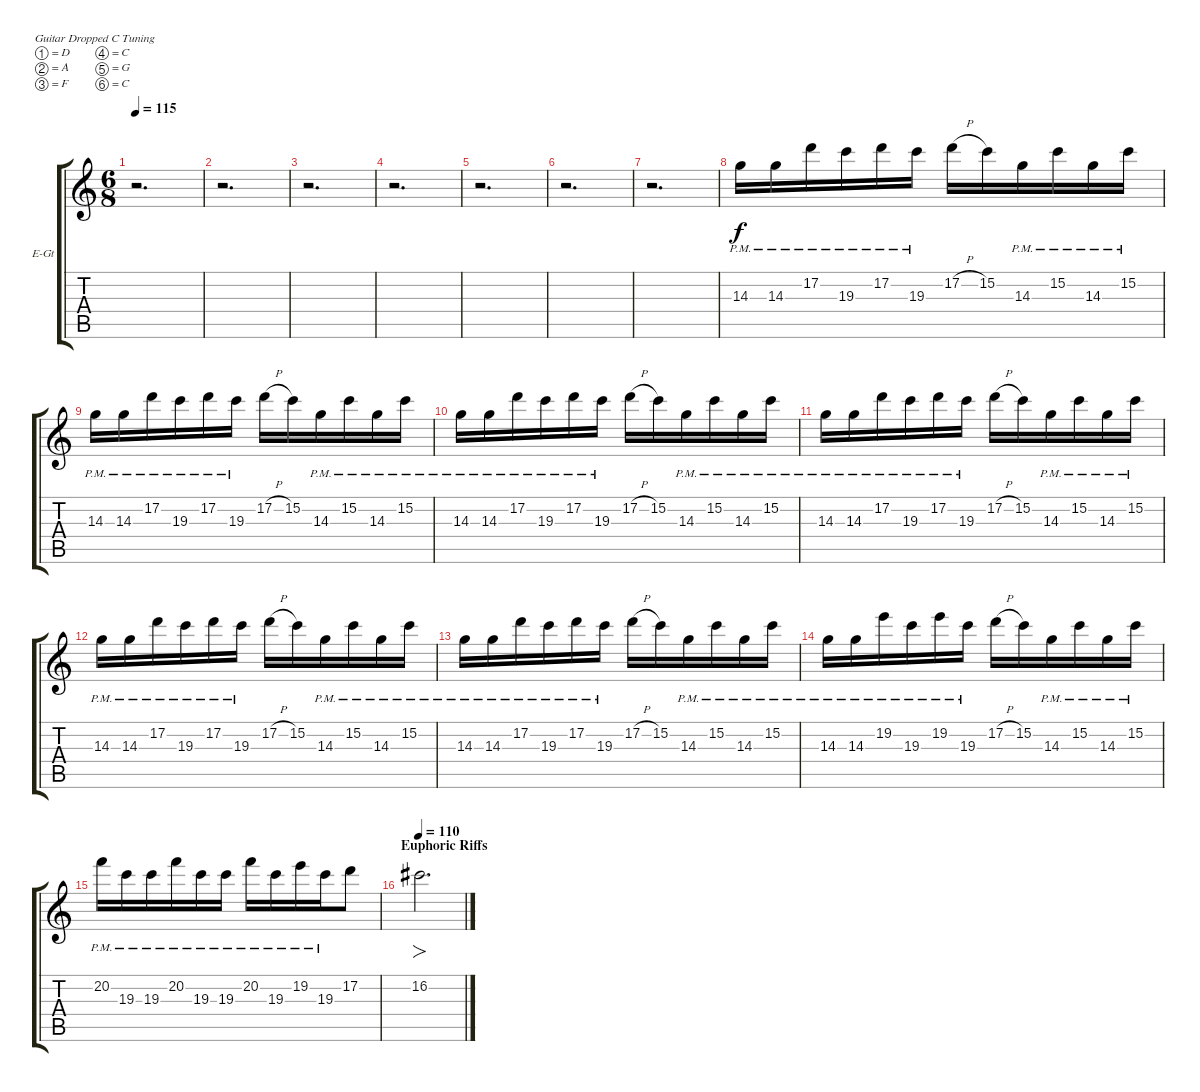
\bracketExtendMode groupsimilarinstruments
\firstSystemTrackNameOrientation horizontal
\otherSystemsTrackNameOrientation horizontal
\track ("Lead Overdub" "E-Gt") {instrument distortionguitar}
\staff {score tabs}
\tuning (D4 A3 F3 C3 G2 C2)
\ts (6 8)
\tempo 115
\clef g2
\ks c
r.2{d dy f} |
r.2{d} |
r.2{d} |
r.2{d} |
r.2{d} |
r.2{d} |
r.2{d} |
14.3{pm}.16 14.3{pm}.16 17.2{pm}.16 19.3{pm}.16 17.2{pm}.16 19.3{pm}.16 17.2{h}.16 15.2.16 14.3{pm}.16 15.2{pm}.16 14.3{pm}.16 15.2{pm}.16 |
14.3{pm}.16 14.3{pm}.16 17.2{pm}.16 19.3{pm}.16 17.2{pm}.16 19.3{pm}.16 17.2{h}.16 15.2.16 14.3{pm}.16 15.2{pm}.16 14.3{pm}.16 15.2{pm}.16 |
14.3{pm}.16 14.3{pm}.16 17.2{pm}.16 19.3{pm}.16 17.2{pm}.16 19.3{pm}.16 17.2{h}.16 15.2.16 14.3{pm}.16 15.2{pm}.16 14.3{pm}.16 15.2{pm}.16 |
14.3{pm}.16 14.3{pm}.16 17.2{pm}.16 19.3{pm}.16 17.2{pm}.16 19.3{pm}.16 17.2{h}.16 15.2.16 14.3{pm}.16 15.2{pm}.16 14.3{pm}.16 15.2{pm}.16 |
14.3{pm}.16 14.3{pm}.16 17.2{pm}.16 19.3{pm}.16 17.2{pm}.16 19.3{pm}.16 17.2{h}.16 15.2.16 14.3{pm}.16 15.2{pm}.16 14.3{pm}.16 15.2{pm}.16 |
14.3{pm}.16 14.3{pm}.16 17.2{pm}.16 19.3{pm}.16 17.2{pm}.16 19.3{pm}.16 17.2{h}.16 15.2.16 14.3{pm}.16 15.2{pm}.16 14.3{pm}.16 15.2{pm}.16 |
14.3{pm}.16 14.3{pm}.16 19.2{pm}.16 19.3{pm}.16 19.2{pm}.16 19.3{pm}.16 17.2{h}.16 15.2.16 14.3{pm}.16 15.2{pm}.16 14.3{pm}.16 15.2{pm}.16 |
20.2{pm}.16 19.3{pm}.16 19.3{pm}.16 20.2{pm}.16 19.3{pm}.16 19.3{pm}.16 20.2{pm}.16 19.3{pm}.16 19.2{pm}.16 19.3{pm}.16 17.2.8 |
\section ("" "Euphoric Riffs")
\tempo 110
16.2.2{fo d}
